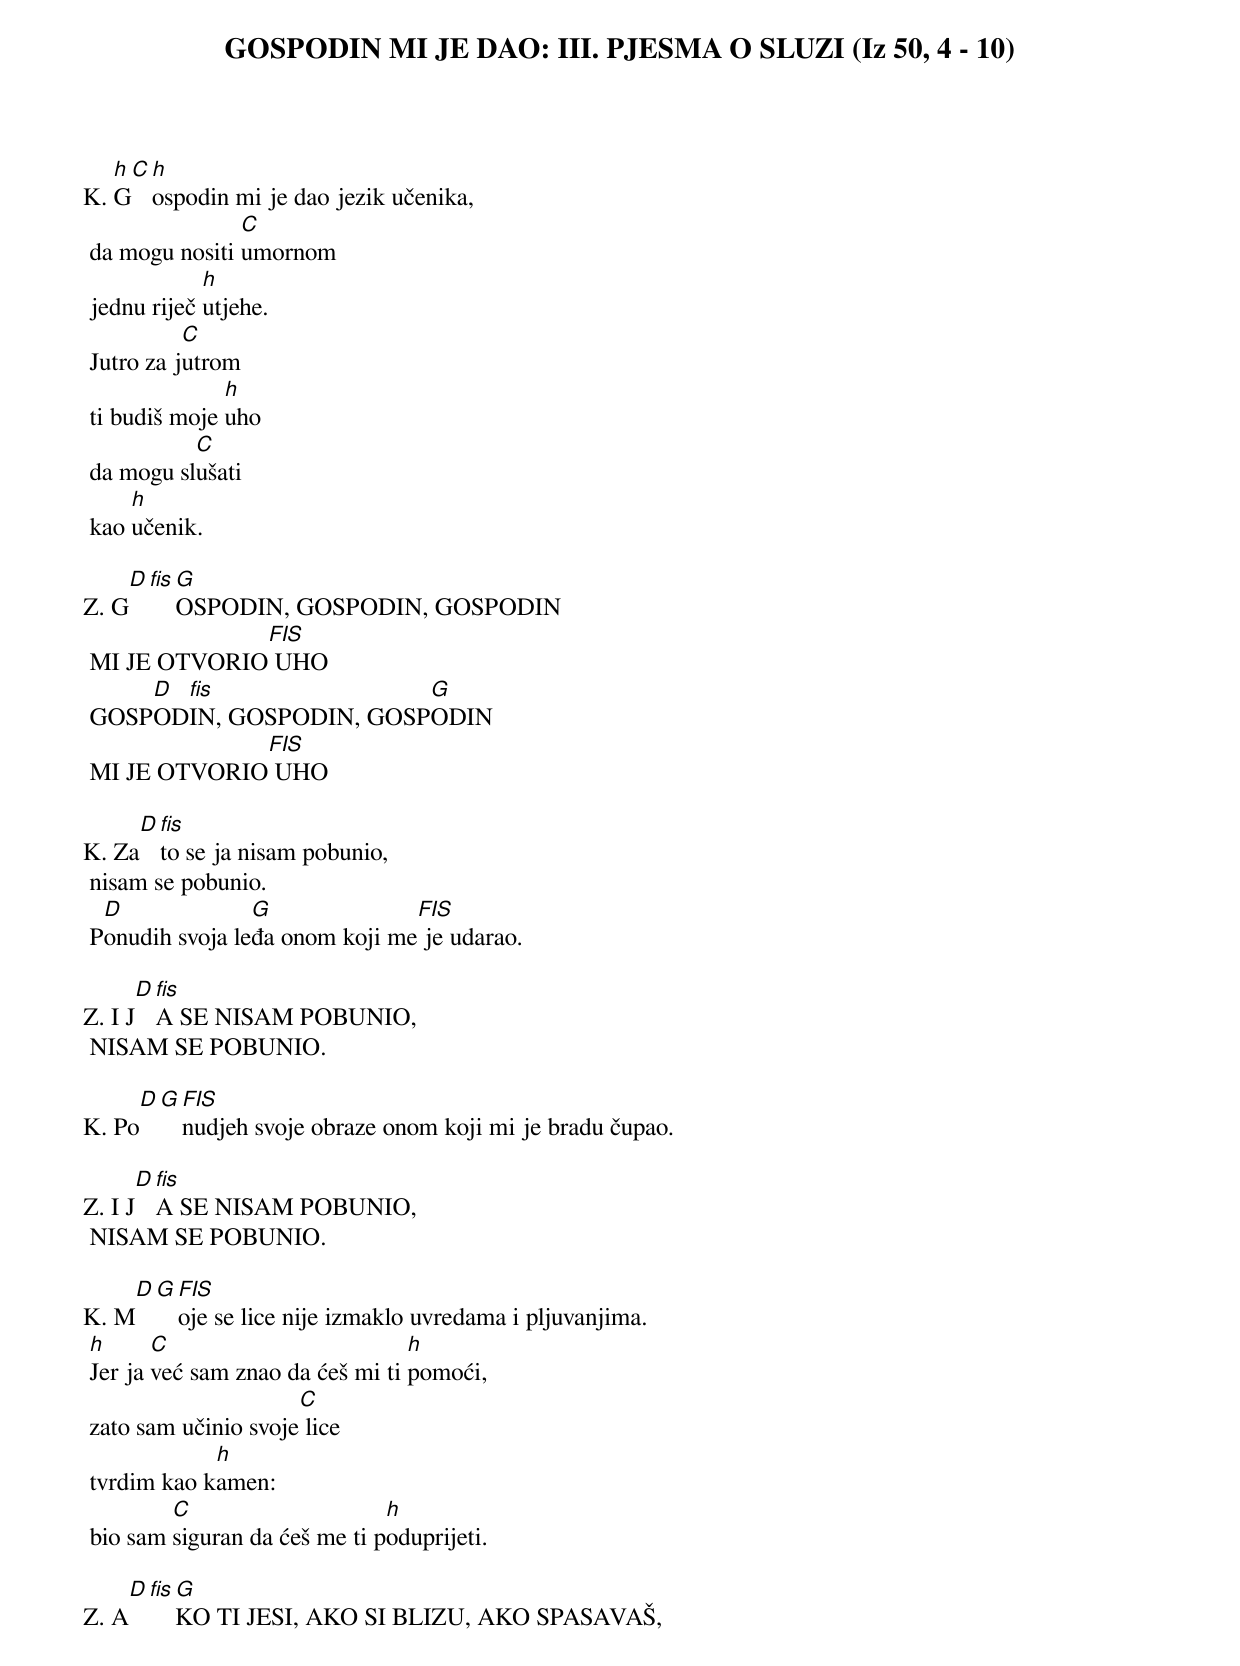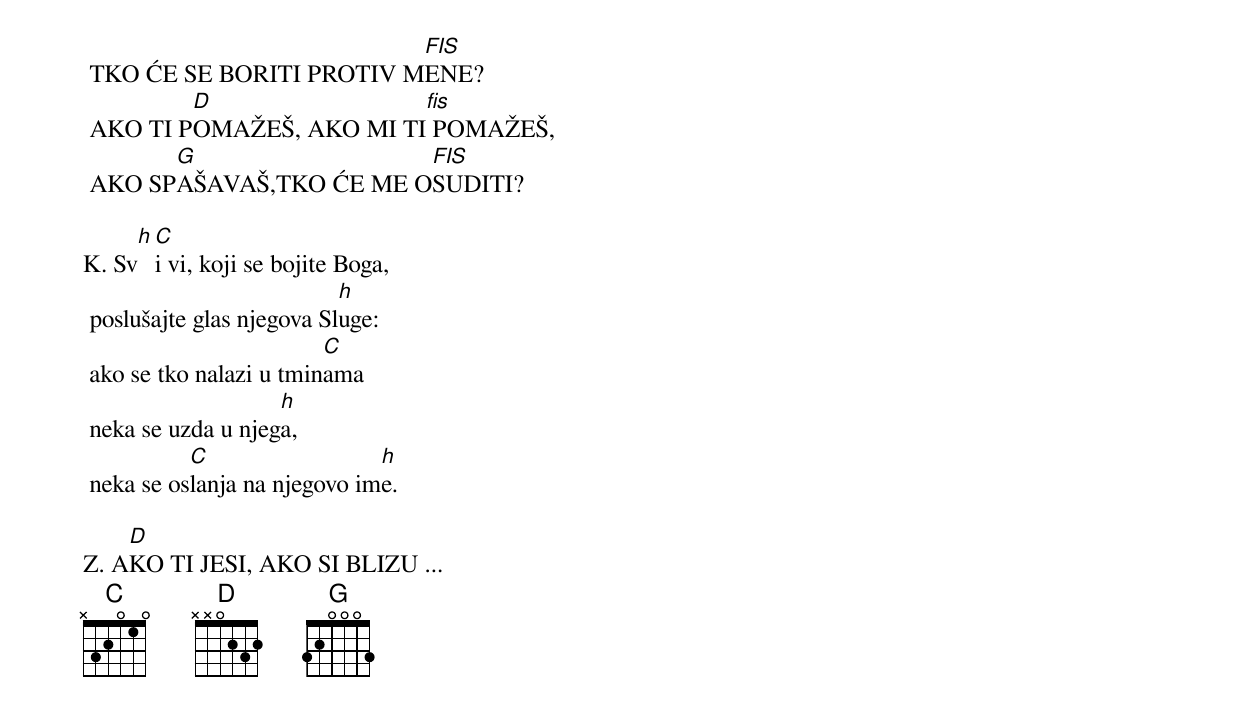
{title: GOSPODIN MI JE DAO: III. PJESMA O SLUZI (Iz 50, 4 - 10)}

K.	[h]G[C][h]ospodin mi je dao jezik učenika,
	da mogu nositi [C]umornom
	jednu riječ [h]utjehe.
	Jutro za j[C]utrom
	ti budiš moje [h]uho
	da mogu sl[C]ušati
	kao [h]učenik.

Z.	G[D][fis][G]OSPODIN, GOSPODIN, GOSPODIN
	MI JE OTVORIO[FIS] UHO
	GOSP[D]OD[fis]IN, GOSPODIN, GOSP[G]ODIN
	MI JE OTVORIO[FIS] UHO

K.	Za[D][fis]to se ja nisam pobunio,
	nisam se pobunio.
	P[D]onudih svoja le[G]đa onom koji me[FIS] je udarao.

Z.	I J[D][fis]A SE NISAM POBUNIO,
	NISAM SE POBUNIO.

K.	Po[D][G][FIS]nudjeh svoje obraze onom koji mi je bradu čupao.

Z.	I J[D][fis]A SE NISAM POBUNIO,
	NISAM SE POBUNIO.

K.	M[D][G][FIS]oje se lice nije izmaklo uvredama i pljuvanjima.
	[h]Jer ja [C]već sam znao da ćeš mi ti [h]pomoći,
	zato sam učinio svoje[C] lice
	tvrdim kao k[h]amen:
	bio sam [C]siguran da ćeš me ti p[h]oduprijeti.

Z.	A[D][fis][G]KO TI JESI, AKO SI BLIZU, AKO SPASAVAŠ,
	TKO ĆE SE BORITI PROTIV M[FIS]ENE?
	AKO TI P[D]OMAŽEŠ, AKO MI TI[fis] POMAŽEŠ,
	AKO SP[G]AŠAVAŠ,TKO ĆE ME O[FIS]SUDITI?

K.	Sv[h][C]i vi, koji se bojite Boga,
	poslušajte glas njegova Sl[h]uge:
	ako se tko nalazi u tmin[C]ama
	neka se uzda u njeg[h]a,
	neka se os[C]lanja na njegovo im[h]e.

Z.	A[D]KO TI JESI, AKO SI BLIZU ...
